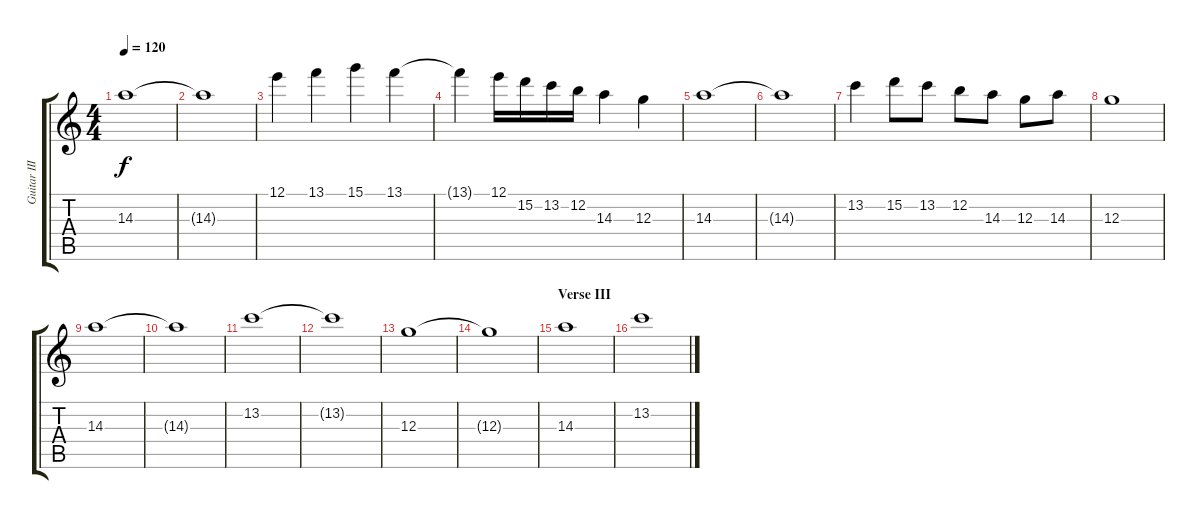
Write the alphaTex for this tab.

\track ("Guitar III" "Guitar III") {instrument overdrivenguitar}
\staff {score tabs}
\tuning (E4 B3 G3 D3 A2 E2) {hide}
\ts (4 4)
\tempo 120
\clef g2
\ks c
14.3{t}.1{dy f} |
14.3{t}.1 |
12.1.4 13.1.4 15.1.4 13.1.4 |
13.1{t}.4 12.1.16 15.2.16 13.2.16 12.2.16 14.3.4 12.3.4 |
14.3.1 |
14.3{t}.1 |
13.2.4 15.2.8 13.2.8 12.2.8 14.3.8 12.3.8 14.3.8 |
12.3.1 |
14.3.1 |
14.3{t}.1 |
13.2.1 |
13.2{t}.1 |
12.3.1 |
12.3{t}.1 |
\section ("" "Verse III")
14.3.1{volume 8} |
13.2.1
